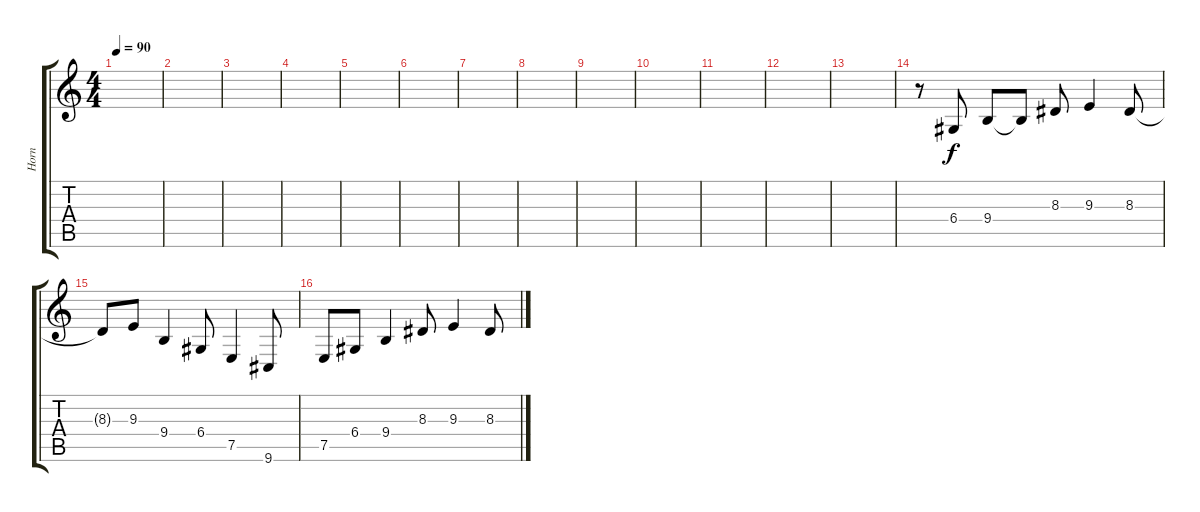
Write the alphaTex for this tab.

\track ("Horn" "Horn") {instrument tuba}
\staff {score tabs}
\tuning (E4 B3 G3 D3 A2 E2) {hide}
\ts (4 4)
\tempo 90
\clef g2
\ks c
|
|
|
|
|
|
|
|
|
|
|
|
|
r.8 6.4.8 9.4.8 9.4{t}.8 8.3.8 9.3.4 8.3.8 |
8.3{t}.8 9.3.8 9.4.4 6.4.8 7.5.4 9.6.8 |
7.5.8 6.4.8 9.4.4 8.3.8 9.3.4 8.3.8
